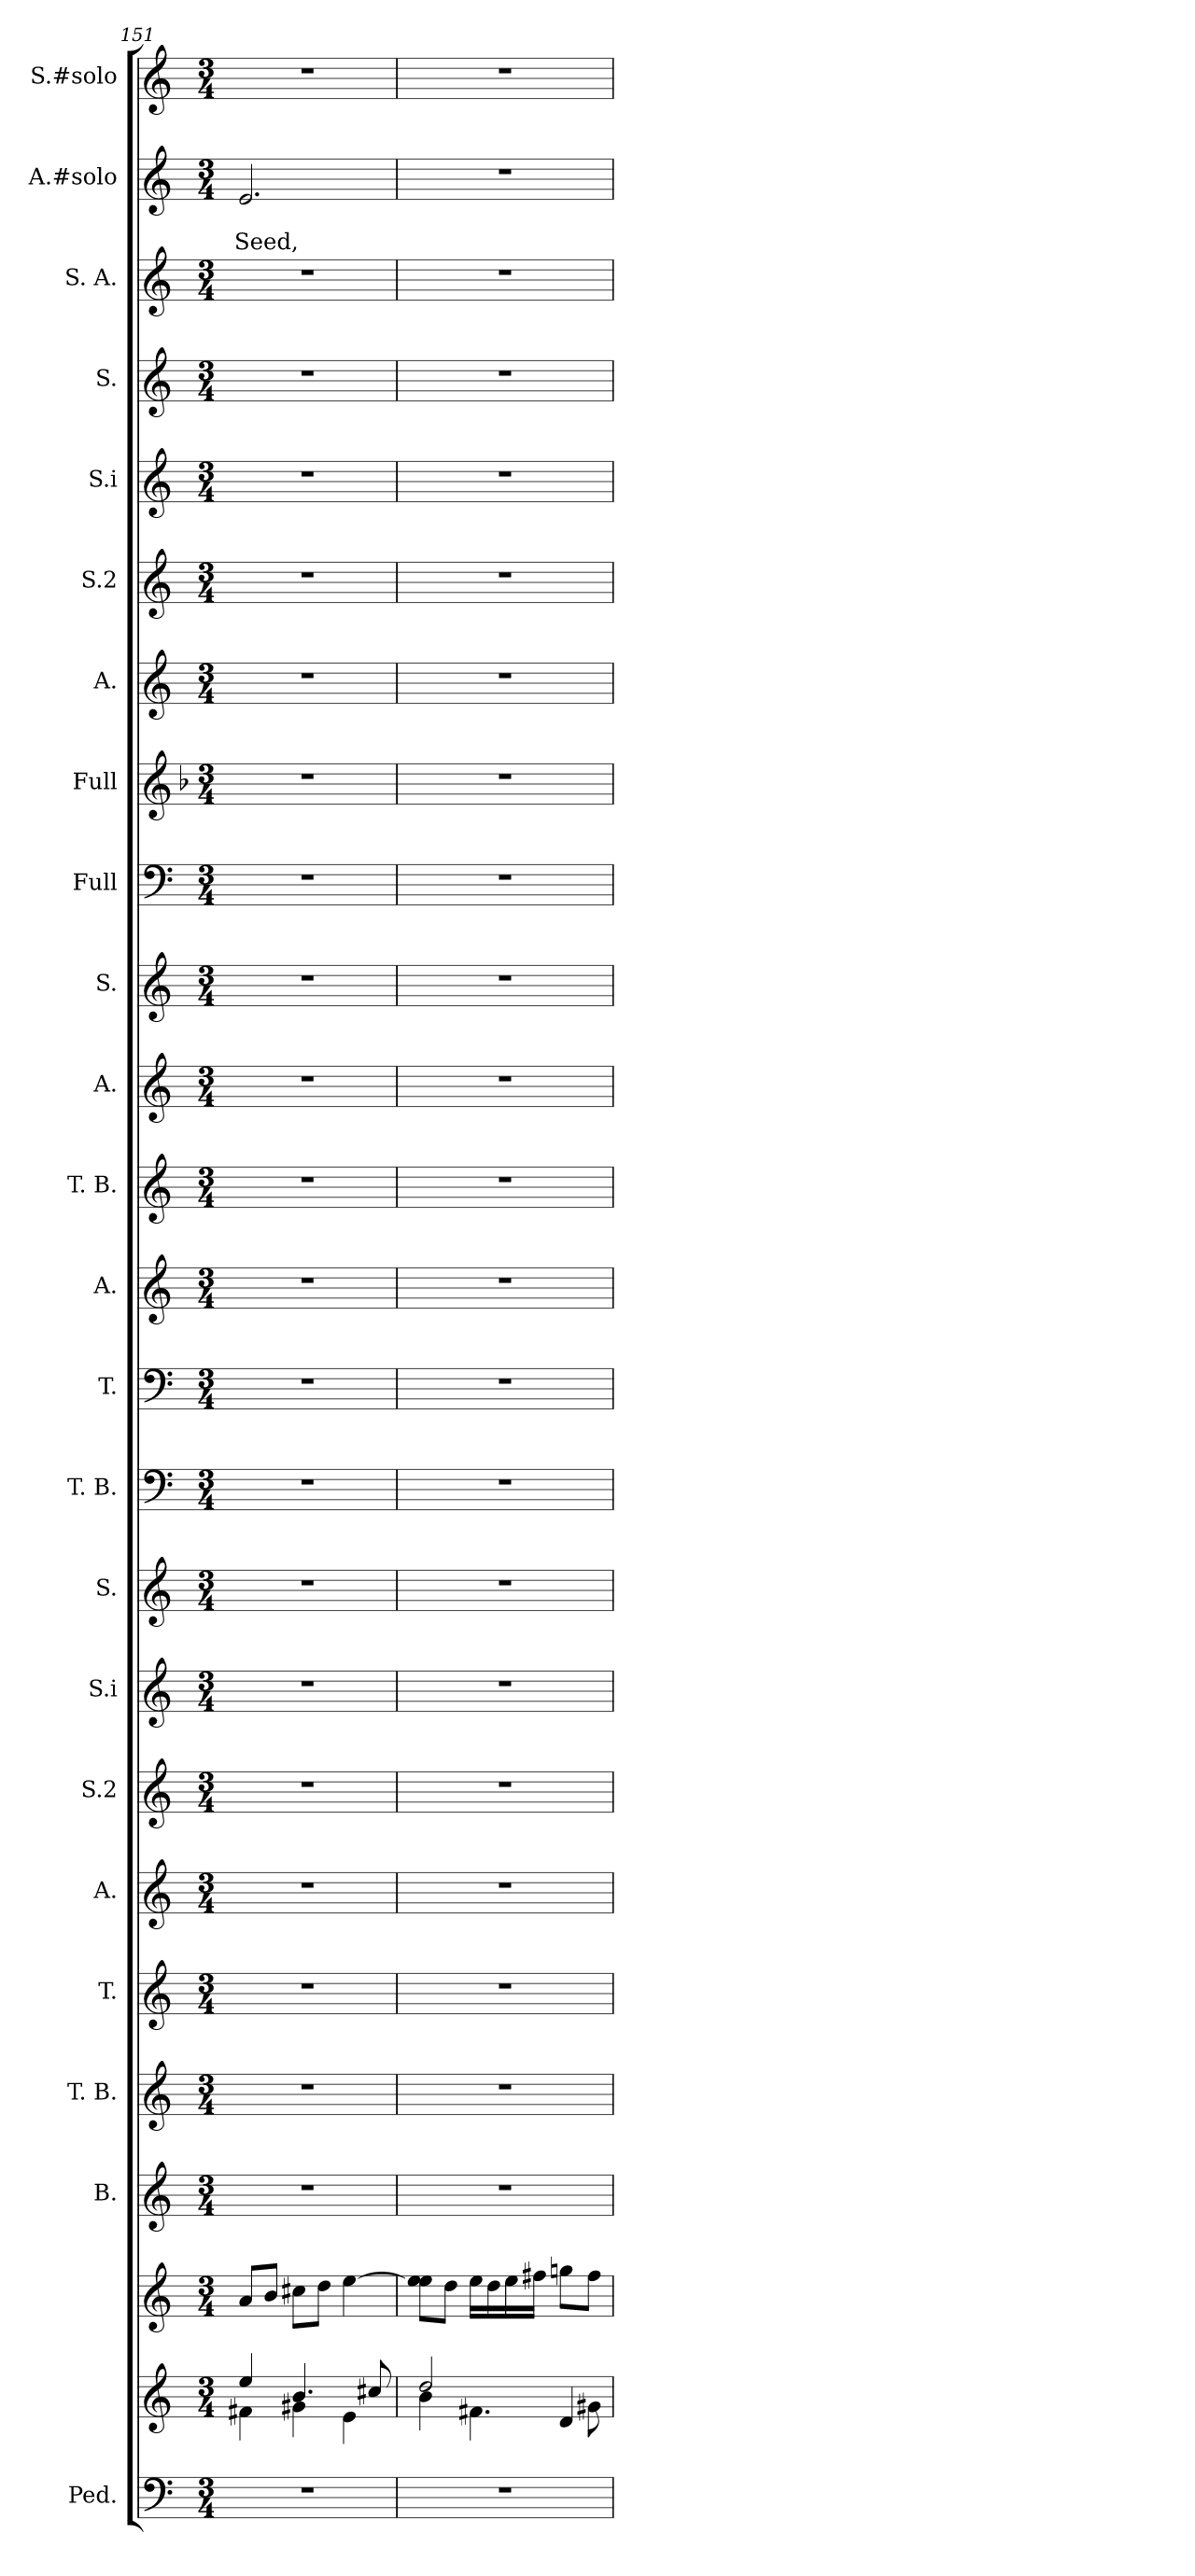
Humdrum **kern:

**kern	**kern	**kern	**kern	**kern	**kern	**kern	**kern	**kern	**kern	**kern	**kern	**kern	**kern	**kern	**kern	**kern	**kern	**kern	**kern	**kern	**kern	**kern	**kern	**text	**text	**kern
*part25	*part24	*part23	*part22	*part21	*part20	*part19	*part18	*part17	*part16	*part15	*part14	*part13	*part12	*part11	*part10	*part9	*part8	*part7	*part6	*part5	*part4	*part3	*part2	*part2	*part2	*part1
*staff25	*staff24	*staff23	*staff22	*staff21	*staff20	*staff19	*staff18	*staff17	*staff16	*staff15	*staff14	*staff13	*staff12	*staff11	*staff10	*staff9	*staff8	*staff7	*staff6	*staff5	*staff4	*staff3	*staff2	*staff2	*staff2	*staff1
*I"Ped.	*	*	*I"B.	*I"T. B.	*I"T.	*I"A.	*I"S.2	*I"S.i	*I"S.	*I"T. B.	*I"T.	*I"A.	*I"T. B.	*I"A.	*I"S.	*I"Full	*I"Full	*I"A.	*I"S.2	*I"S.i	*I"S.	*I"S. A.	*I"A.#solo	*	*	*I"S.#solo
*I'Ped.	*	*	*	*I'T. B.	*I'T.	*I'A.	*I'S.2	*I'S.i	*I'S.	*I'T. B.	*I'T.	*	*I'T. B.	*I'A.	*I'S.	*	*	*I'A.	*I'S.2	*I'S.i	*I'S.	*I'S. A.	*I'A.#solo	*	*	*I'S.#solo
!!LO:PB:g=z
*clefF4	*clefG2	*clefG2	*clefG2	*clefG2	*clefG2	*clefG2	*clefG2	*clefG2	*clefG2	*clefF4	*clefF4	*clefG2	*clefG2	*clefG2	*clefG2	*clefF4	*clefG2	*clefG2	*clefG2	*clefG2	*clefG2	*clefG2	*clefG2	*	*	*clefG2
*	*	*	*	*	*	*	*	*	*	*	*	*	*	*	*	*	*ITrd3c5	*	*	*	*	*	*	*	*	*
*k[]	*k[]	*k[]	*k[]	*k[]	*k[]	*k[]	*k[]	*k[]	*k[]	*k[]	*k[]	*k[]	*k[]	*k[]	*k[]	*k[]	*k[]	*k[]	*k[]	*k[]	*k[]	*k[]	*k[]	*	*	*k[]
*C:	*C:	*C:	*C:	*C:	*C:	*C:	*C:	*C:	*C:	*C:	*C:	*C:	*C:	*C:	*C:	*C:	*C:	*C:	*C:	*C:	*C:	*C:	*C:	*	*	*C:
*M3/4	*M3/4	*M3/4	*M3/4	*M3/4	*M3/4	*M3/4	*M3/4	*M3/4	*M3/4	*M3/4	*M3/4	*M3/4	*M3/4	*M3/4	*M3/4	*M3/4	*M3/4	*M3/4	*M3/4	*M3/4	*M3/4	*M3/4	*M3/4	*	*	*M3/4
=151	=151	=151	=151	=151	=151	=151	=151	=151	=151	=151	=151	=151	=151	=151	=151	=151	=151	=151	=151	=151	=151	=151	=151	=151	=151	=151
*	*^	*	*	*	*	*	*	*	*	*	*	*	*	*	*	*	*	*	*	*	*	*	*	*	*	*
!	!	!	!	!	!	!	!	!	!	!	!	!	!	!	!	!	!	!	!	!	!	!	!	!	!	!LO:LY:b	!
2.r	4ee/	4f#i\	8a/L	2.r	2.r	2.r	2.r	2.r	2.r	2.r	2.r	2.r	2.r	2.r	2.r	2.r	2.r	2.r	2.r	2.r	2.r	2.r	2.r	2.e/	.	Seed,	2.r
.	.	.	8b/J	.	.	.	.	.	.	.	.	.	.	.	.	.	.	.	.	.	.	.	.	.	.	.	.
.	4.b/	4g#X\	8cc#X\L	.	.	.	.	.	.	.	.	.	.	.	.	.	.	.	.	.	.	.	.	.	.	.	.
.	.	.	8dd\J	.	.	.	.	.	.	.	.	.	.	.	.	.	.	.	.	.	.	.	.	.	.	.	.
.	.	4e\	[>4ee\	.	.	.	.	.	.	.	.	.	.	.	.	.	.	.	.	.	.	.	.	.	.	.	.
.	8cc#X/	.	.	.	.	.	.	.	.	.	.	.	.	.	.	.	.	.	.	.	.	.	.	.	.	.	.
=152	=152	=152	=152	=152	=152	=152	=152	=152	=152	=152	=152	=152	=152	=152	=152	=152	=152	=152	=152	=152	=152	=152	=152	=152	=152	=152	=152
2.r	2dd/	4b\	8ee\] 8ee\L	2.r	2.r	2.r	2.r	2.r	2.r	2.r	2.r	2.r	2.r	2.r	2.r	2.r	2.r	2.r	2.r	2.r	2.r	2.r	2.r	2.r	.	.	2.r
.	.	.	8dd\J	.	.	.	.	.	.	.	.	.	.	.	.	.	.	.	.	.	.	.	.	.	.	.	.
.	.	4.f#X\	16ee\LL	.	.	.	.	.	.	.	.	.	.	.	.	.	.	.	.	.	.	.	.	.	.	.	.
.	.	.	16dd\	.	.	.	.	.	.	.	.	.	.	.	.	.	.	.	.	.	.	.	.	.	.	.	.
.	.	.	16ee\	.	.	.	.	.	.	.	.	.	.	.	.	.	.	.	.	.	.	.	.	.	.	.	.
.	.	.	16ff#X\JJ	.	.	.	.	.	.	.	.	.	.	.	.	.	.	.	.	.	.	.	.	.	.	.	.
.	4d/	.	8ggn\L	.	.	.	.	.	.	.	.	.	.	.	.	.	.	.	.	.	.	.	.	.	.	.	.
.	.	8g#X\	8ff#\J	.	.	.	.	.	.	.	.	.	.	.	.	.	.	.	.	.	.	.	.	.	.	.	.
*	*v	*v	*	*	*	*	*	*	*	*	*	*	*	*	*	*	*	*	*	*	*	*	*	*	*	*	*
=	=	=	=	=	=	=	=	=	=	=	=	=	=	=	=	=	=	=	=	=	=	=	=	=	=	=
*-	*-	*-	*-	*-	*-	*-	*-	*-	*-	*-	*-	*-	*-	*-	*-	*-	*-	*-	*-	*-	*-	*-	*-	*-	*-	*-
